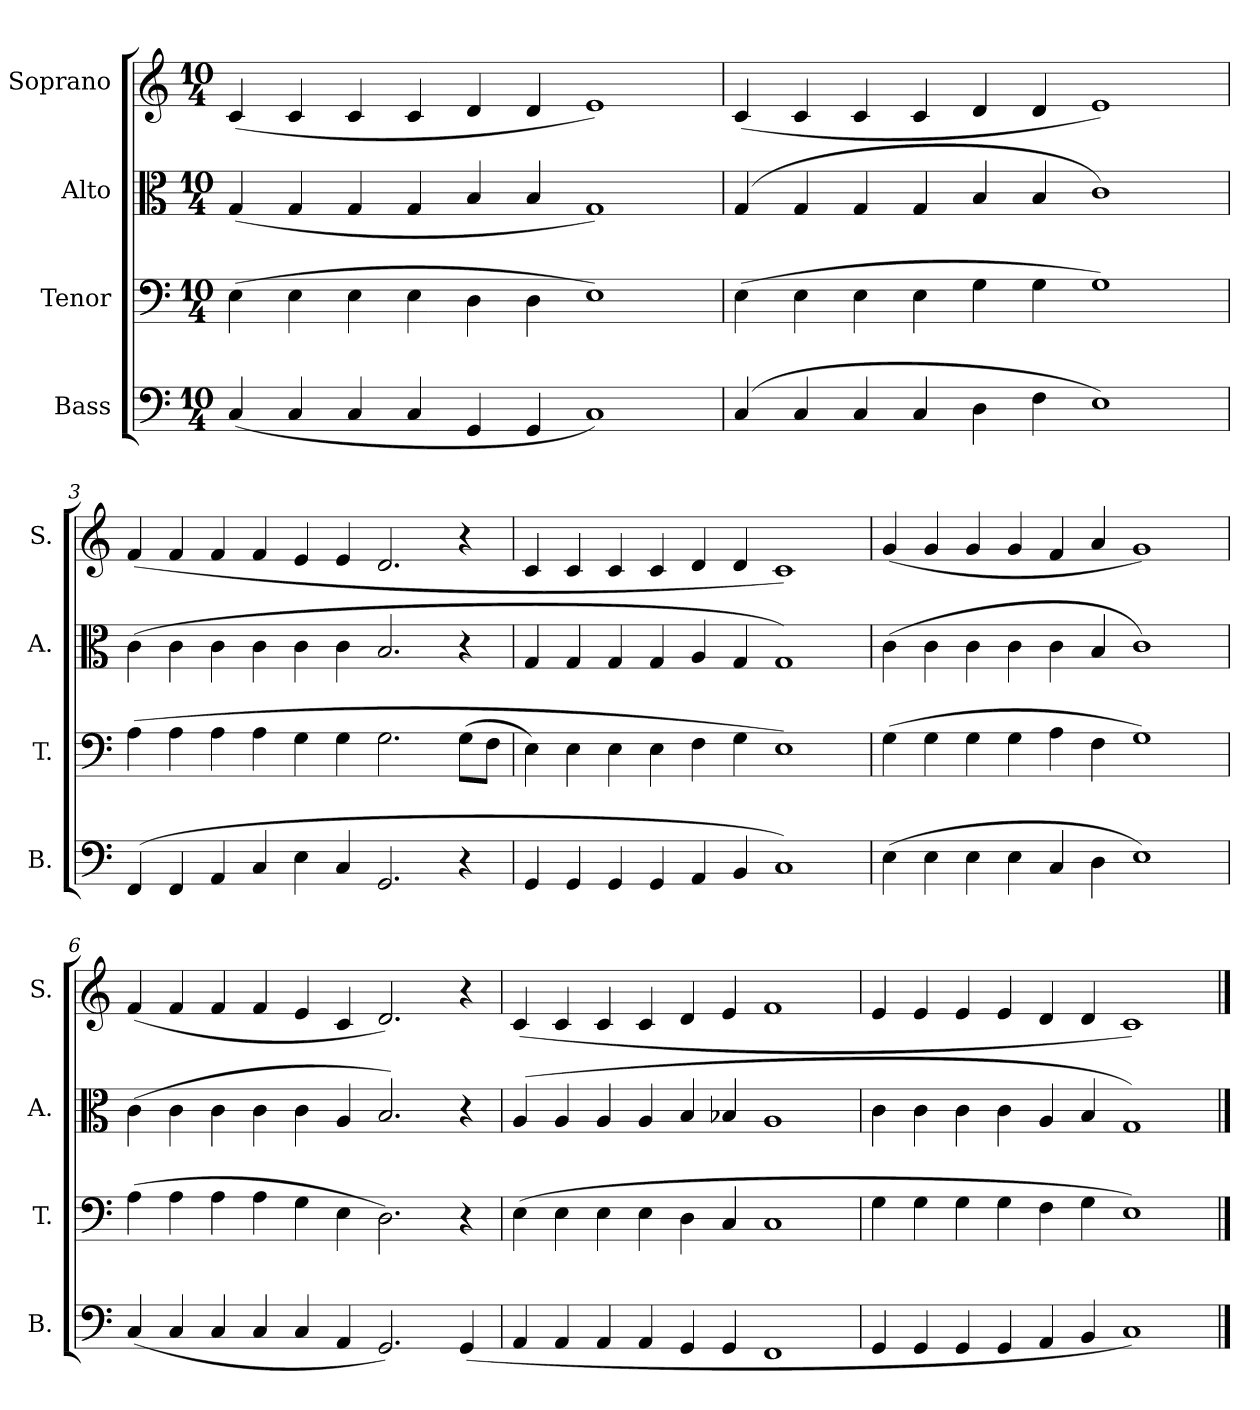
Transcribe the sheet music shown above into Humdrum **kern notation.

**kern	**kern	**kern	**kern
*part4	*part3	*part2	*part1
*staff4	*staff3	*staff2	*staff1
*I"Bass	*I"Tenor	*I"Alto	*I"Soprano
*I'B.	*I'T.	*I'A.	*I'S.
*clefF4	*clefF4	*clefC3	*clefG2
*k[]	*k[]	*k[]	*k[]
*M10/4	*M10/4	*M10/4	*M10/4
*MM80	*MM80	*MM80	*MM80
=1	=1	=1	=1
(4C/	(4E\	(4G/	(4c/
4C/	4E\	4G/	4c/
4C/	4E\	4G/	4c/
4C/	4E\	4G/	4c/
4GG/	4D\	4B/	4d/
4GG/	4D\	4B/	4d/
1C)	1E)	1G)	1e)
=2	=2	=2	=2
(4C/	(4E\	(4G/	(4c/
4C/	4E\	4G/	4c/
4C/	4E\	4G/	4c/
4C/	4E\	4G/	4c/
4D\	4G\	4B/	4d/
4F\	4G\	4B/	4d/
1E)	1G)	1c)	1e)
=3	=3	=3	=3
(4FF/	(4A\	(4c\	(4f/
4FF/	4A\	4c\	4f/
4AA/	4A\	4c\	4f/
4C/	4A\	4c\	4f/
4E\	4G\	4c\	4e/
4C/	4G\	4c\	4e/
2.GG/	2.G\	2.B/	2.d/
4r	(8G\L	4r	4r
.	8F\J	.	.
=4	=4	=4	=4
4GG/	4E\)	4G/	4c/
4GG/	4E\	4G/	4c/
4GG/	4E\	4G/	4c/
4GG/	4E\	4G/	4c/
4AA/	4F\	4A/	4d/
4BB/	4G\	4G/	4d/
1C)	1E)	1G)	1c)
!!LO:LB:g=z
=5	=5	=5	=5
(4E\	(4G\	(4c\	(4g/
4E\	4G\	4c\	4g/
4E\	4G\	4c\	4g/
4E\	4G\	4c\	4g/
4C/	4A\	4c\	4f/
4D\	4F\	4B/	4a/
1E)	1G)	1c)	1g)
=6	=6	=6	=6
(4C/	(4A\	(4c\	(4f/
4C/	4A\	4c\	4f/
4C/	4A\	4c\	4f/
4C/	4A\	4c\	4f/
4C/	4G\	4c\	4e/
4AA/	4E\	4A/	4c/
2.GG/)	2.D\)	2.B/)	2.d/)
(4GG/	4r	4r	4r
=7	=7	=7	=7
4AA/	(4E\	(4A/	(4c/
4AA/	4E\	4A/	4c/
4AA/	4E\	4A/	4c/
4AA/	4E\	4A/	4c/
4GG/	4D\	4B/	4d/
4GG/	4C/	4B-X/	4e/
1FF	1C	1A	1f
=8	=8	=8	=8
4GG/	4G\	4c\	4e/
4GG/	4G\	4c\	4e/
4GG/	4G\	4c\	4e/
4GG/	4G\	4c\	4e/
4AA/	4F\	4A/	4d/
4BB/	4G\	4B/	4d/
1C)	1E)	1G)	1c)
==	==	==	==
*-	*-	*-	*-
